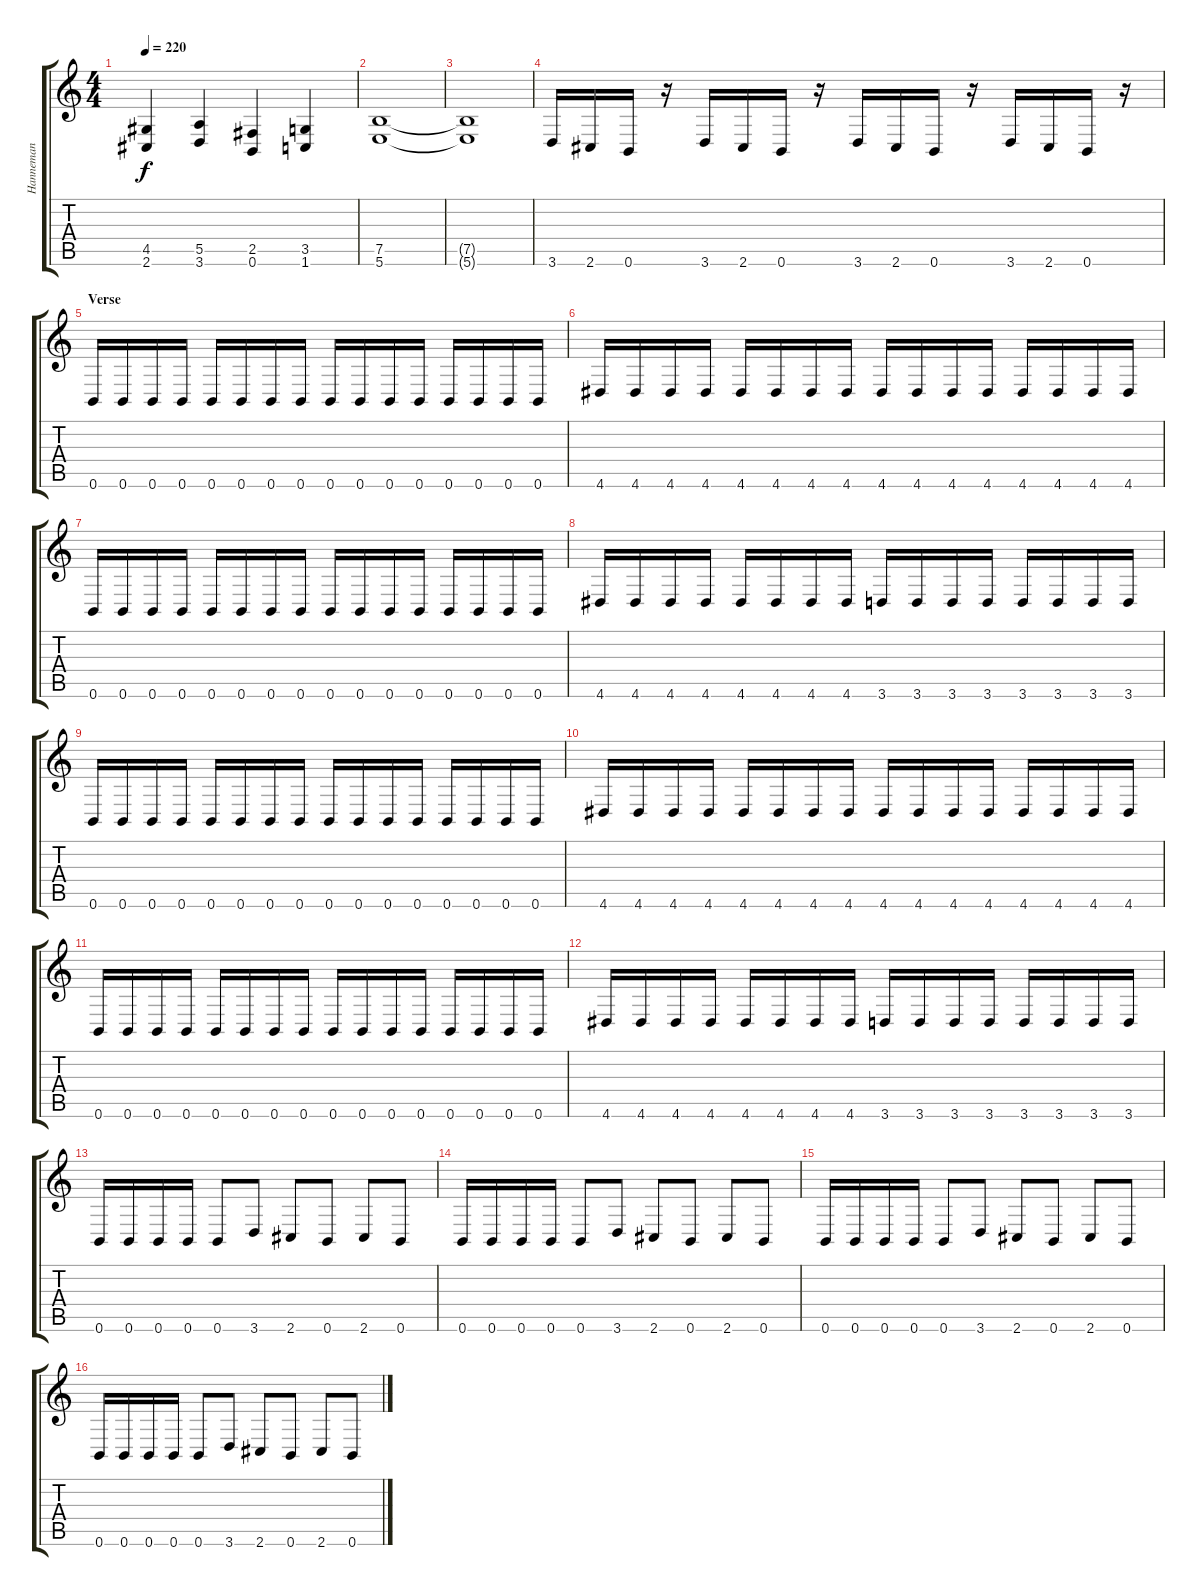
\track ("Hanneman" "Hanneman") {instrument distortionguitar}
\staff {score tabs}
\tuning (B3 Gb3 D3 A2 E2 B1) {hide}
\ts (4 4)
\tempo 220
\clef g2
\ks c
(4.5 2.6).4{dy f} (5.5 3.6).4 (2.5 0.6).4 (3.5 1.6).4 |
(7.5 5.6).1 |
(7.5{t} 5.6{t}).1 |
3.6.16 2.6.16 0.6.16 r.16 3.6.16 2.6.16 0.6.16 r.16 3.6.16 2.6.16 0.6.16 r.16 3.6.16 2.6.16 0.6.16 r.16 |
\section ("" "Verse")
0.6.16 0.6.16 0.6.16 0.6.16 0.6.16 0.6.16 0.6.16 0.6.16 0.6.16 0.6.16 0.6.16 0.6.16 0.6.16 0.6.16 0.6.16 0.6.16 |
4.6.16 4.6.16 4.6.16 4.6.16 4.6.16 4.6.16 4.6.16 4.6.16 4.6.16 4.6.16 4.6.16 4.6.16 4.6.16 4.6.16 4.6.16 4.6.16 |
0.6.16 0.6.16 0.6.16 0.6.16 0.6.16 0.6.16 0.6.16 0.6.16 0.6.16 0.6.16 0.6.16 0.6.16 0.6.16 0.6.16 0.6.16 0.6.16 |
4.6.16 4.6.16 4.6.16 4.6.16 4.6.16 4.6.16 4.6.16 4.6.16 3.6.16 3.6.16 3.6.16 3.6.16 3.6.16 3.6.16 3.6.16 3.6.16 |
0.6.16 0.6.16 0.6.16 0.6.16 0.6.16 0.6.16 0.6.16 0.6.16 0.6.16 0.6.16 0.6.16 0.6.16 0.6.16 0.6.16 0.6.16 0.6.16 |
4.6.16 4.6.16 4.6.16 4.6.16 4.6.16 4.6.16 4.6.16 4.6.16 4.6.16 4.6.16 4.6.16 4.6.16 4.6.16 4.6.16 4.6.16 4.6.16 |
0.6.16 0.6.16 0.6.16 0.6.16 0.6.16 0.6.16 0.6.16 0.6.16 0.6.16 0.6.16 0.6.16 0.6.16 0.6.16 0.6.16 0.6.16 0.6.16 |
4.6.16 4.6.16 4.6.16 4.6.16 4.6.16 4.6.16 4.6.16 4.6.16 3.6.16 3.6.16 3.6.16 3.6.16 3.6.16 3.6.16 3.6.16 3.6.16 |
0.6.16 0.6.16 0.6.16 0.6.16 0.6.8 3.6.8 2.6.8 0.6.8 2.6.8 0.6.8 |
0.6.16 0.6.16 0.6.16 0.6.16 0.6.8 3.6.8 2.6.8 0.6.8 2.6.8 0.6.8 |
0.6.16 0.6.16 0.6.16 0.6.16 0.6.8 3.6.8 2.6.8 0.6.8 2.6.8 0.6.8 |
0.6.16 0.6.16 0.6.16 0.6.16 0.6.8 3.6.8 2.6.8 0.6.8 2.6.8 0.6.8
